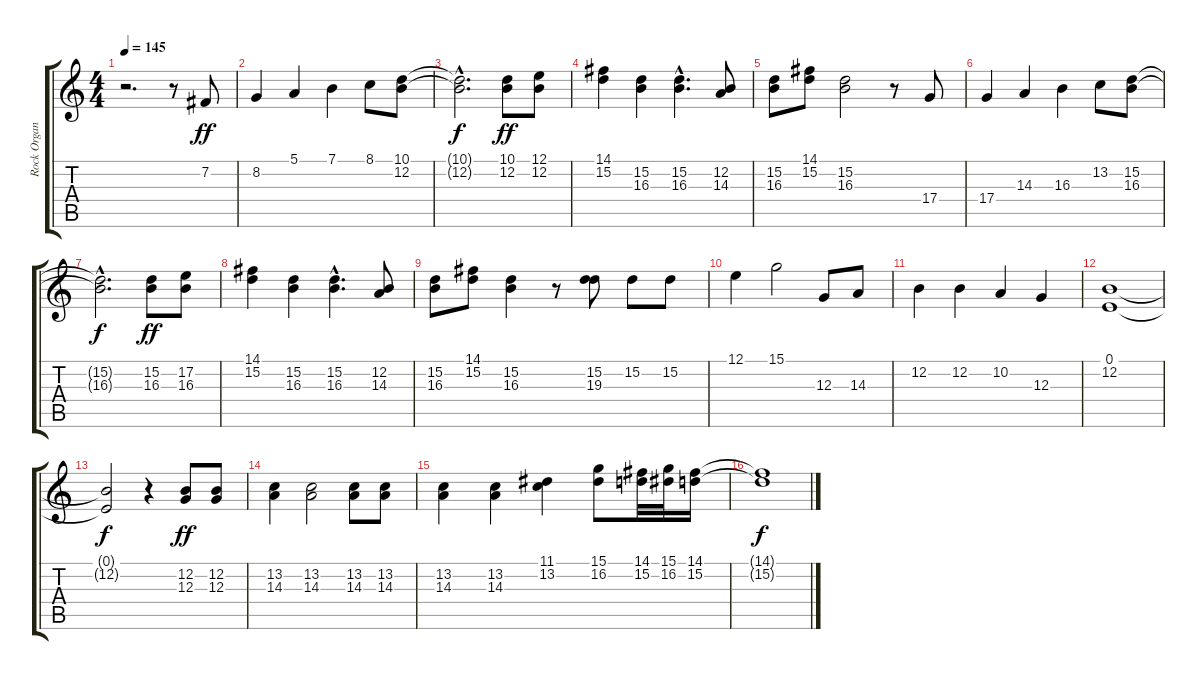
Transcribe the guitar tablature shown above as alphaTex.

\track ("Rock Organ Lead" "Rock Organ") {instrument rockorgan}
\staff {score tabs}
\tuning (E4 B3 G3 D3 A2 E2) {hide}
\ts (4 4)
\tempo 145
\clef g2
\ks c
r.2{d dy f} r.8 7.2.8{dy ff} |
8.2.4 5.1.4 7.1.4 8.1.8 (10.1 12.2).8 |
(10.1{hac t} 12.2{hac t}).2{d dy f} (10.1 12.2).8{dy ff} (12.1 12.2).8 |
(14.1 15.2).4 (15.2 16.3).4 (15.2{hac} 16.3{hac}).4{d} (12.2 14.3).8 |
(15.2 16.3).8 (14.1 15.2).8 (15.2 16.3).2 r.8 17.4.8 |
17.4.4 14.3.4 16.3.4 13.2.8 (15.2 16.3).8 |
(15.2{hac t} 16.3{hac t}).2{d dy f} (15.2 16.3).8{dy ff} (17.2 16.3).8 |
(14.1 15.2).4 (15.2 16.3).4 (15.2{hac} 16.3{hac}).4{d} (12.2 14.3).8 |
(15.2 16.3).8 (14.1 15.2).8 (15.2 16.3).4 r.8 (15.2 19.3).8 15.2.8 15.2.8 |
12.1.4 15.1.2 12.3.8 14.3.8 |
12.2.4 12.2.4 10.2.4 12.3.4 |
(0.1 12.2).1 |
(0.1{t} 12.2{t}).2{dy f} r.4 (12.2 12.3).8{dy ff} (12.2 12.3).8 |
(13.2 14.3).4 (13.2 14.3).2 (13.2 14.3).8 (13.2 14.3).8 |
(13.2 14.3).4 (13.2 14.3).4 (11.1 13.2).4 (15.1 16.2).8 (14.1 15.2).32 (15.1 16.2).32 (14.1 15.2).16 |
(14.1{t} 15.2{t}).1{dy f}
